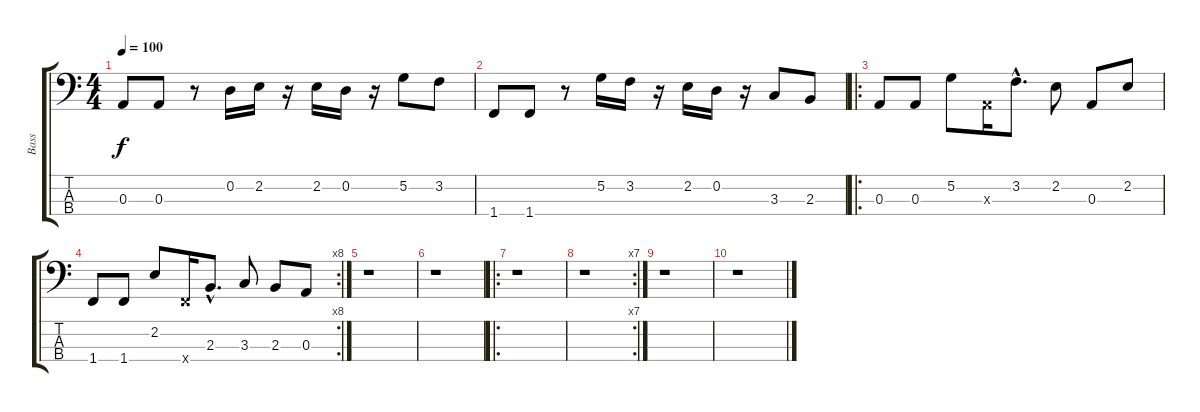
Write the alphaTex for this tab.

\track ("Bass" "Bass") {instrument electricbasspick}
\staff {score tabs}
\tuning (G2 D2 A1 E1) {hide}
\ts (4 4)
\tempo 100
\clef f4
\ks c
0.3.8{dy f} 0.3.8 r.8 0.2.16 2.2.16 r.16 2.2.16 0.2.16 r.16 5.2.8 3.2.8 |
1.4.8 1.4.8 r.8 5.2.16 3.2.16 r.16 2.2.16 0.2.16 r.16 3.3.8 2.3.8 |
\ro
0.3.8 0.3.8 5.2.8 0.3{x}.16 3.2{hac}.8{d} 2.2.8 0.3.8 2.2.8 |
\rc 8
1.4.8 1.4.8 2.2.8 1.4{x}.16 2.3{hac}.8{d} 3.3.8 2.3.8 0.3.8 |
r.1 |
r.1 |
\ro
r.1 |
\rc 7
r.1 |
r.1 |
r.1
